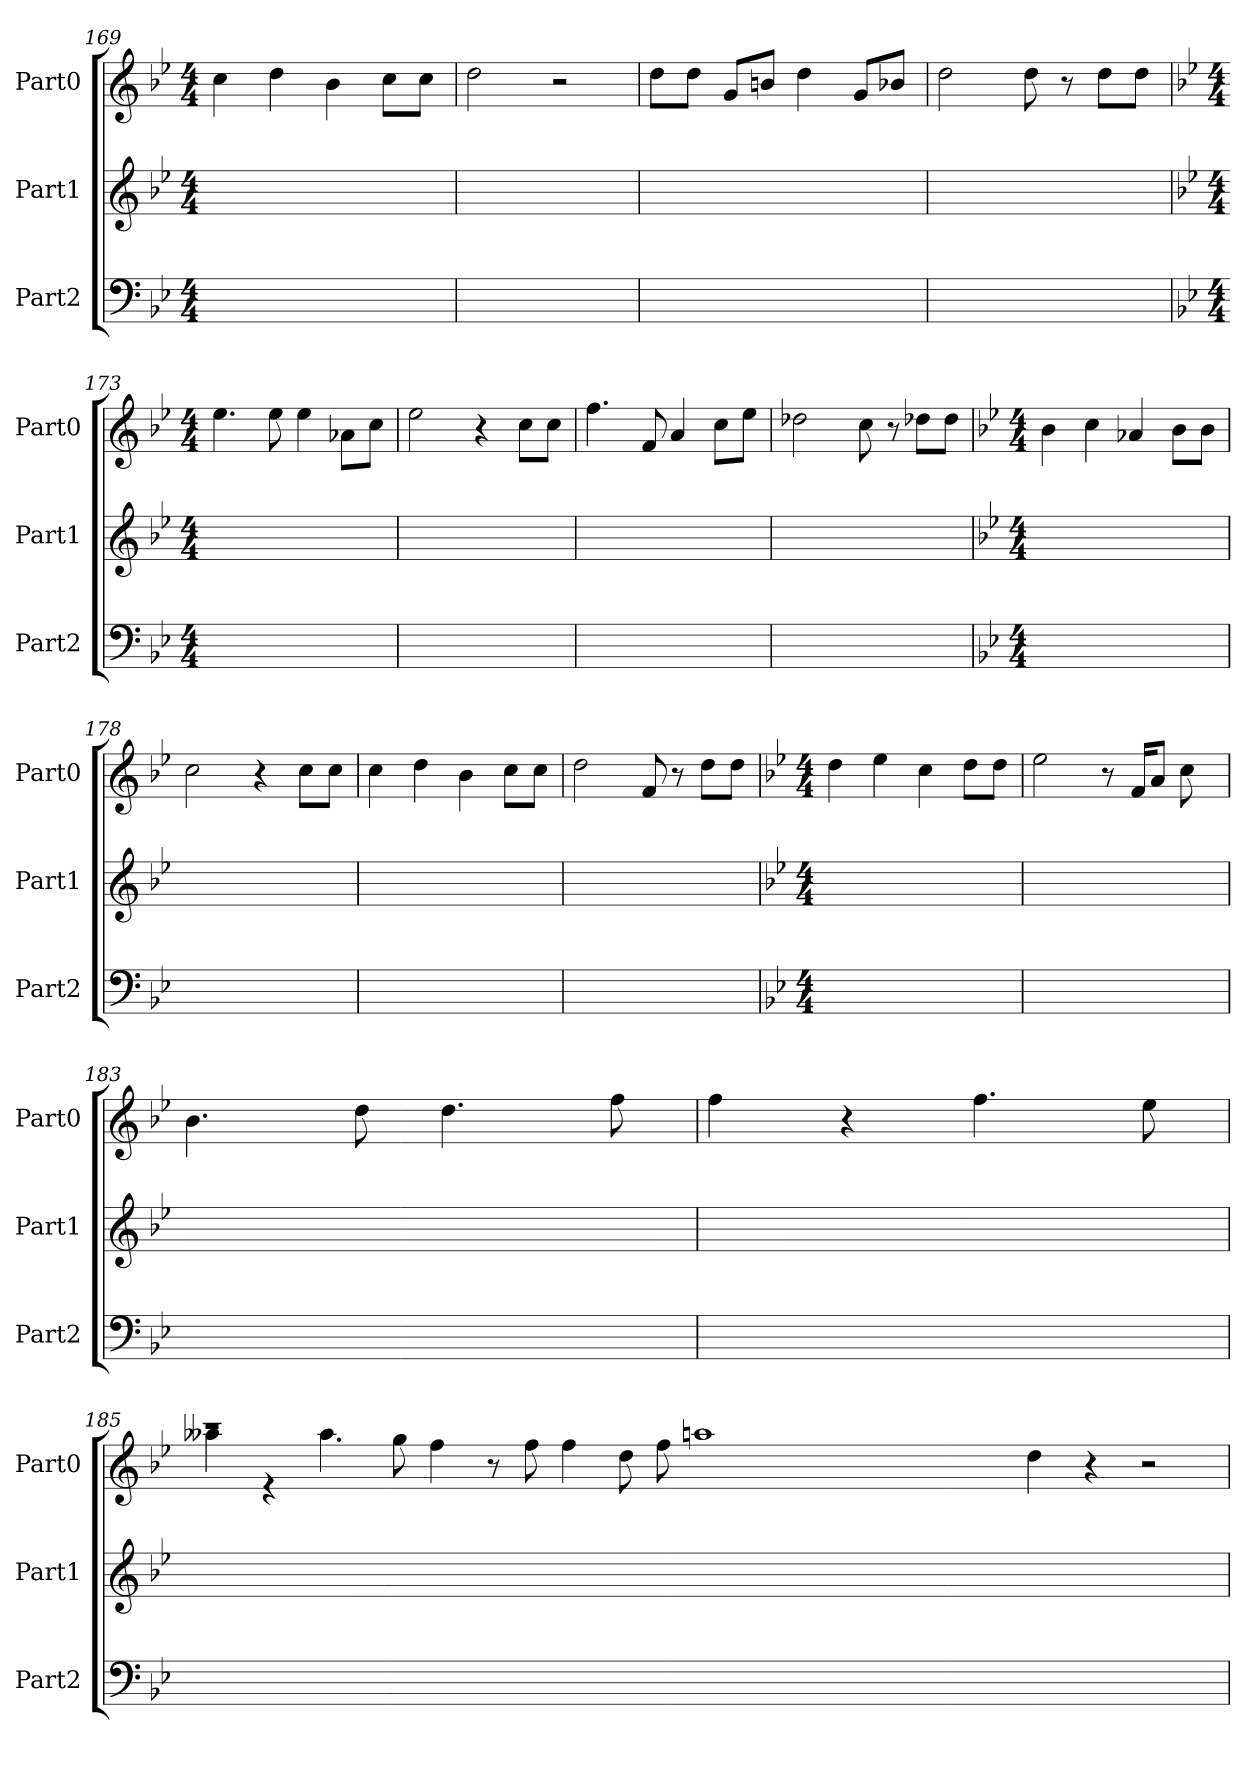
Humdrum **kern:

**kern	**kern	**kern
*part3	*part2	*part1
*staff3	*staff2	*staff1
*I"Part2	*I"Part1	*I"Part0
*I'Part2	*I'Part1	*I'Part0
!!LO:LB:g=z
*clefF4	*clefG2	*clefG2
*k[b-e-]	*k[b-e-]	*k[b-e-]
*M4/4	*M4/4	*M4/4
=169	=169	=169
1ryy	1ryy	4cc
.	.	4dd
.	.	4b-
.	.	8cc\L
.	.	8cc\J
=170	=170	=170
1ryy	1ryy	2dd
.	.	2r
=171	=171	=171
1ryy	1ryy	8dd\L
.	.	8dd\J
.	.	8g/L
.	.	8bn/J
.	.	4dd
.	.	8g/L
.	.	8b-X/J
=172	=172	=172
1ryy	1ryy	2dd
.	.	8dd
.	.	8r
.	.	8dd\L
.	.	8dd\J
!!LO:LB:g=z
=173	=173	=173
*k[b-e-]	*k[b-e-]	*k[b-e-]
*M4/4	*M4/4	*M4/4
1ryy	1ryy	4.ee-
.	.	8ee-
.	.	4ee-
.	.	8a-X\L
.	.	8cc\J
=174	=174	=174
1ryy	1ryy	2ee-
.	.	4r
.	.	8cc\L
.	.	8cc\J
=175	=175	=175
1ryy	1ryy	4.ff
.	.	8f
.	.	4a
.	.	8cc\L
.	.	8ee-\J
=176	=176	=176
1ryy	1ryy	2dd-X
.	.	8cc
.	.	8r
.	.	8dd-X\L
.	.	8dd-\J
!!LO:LB:g=z
=177	=177	=177
*k[b-e-]	*k[b-e-]	*k[b-e-]
*M4/4	*M4/4	*M4/4
1ryy	1ryy	4b-
.	.	4cc
.	.	4a-X
.	.	8b-\L
.	.	8b-\J
=178	=178	=178
1ryy	1ryy	2cc
.	.	4r
.	.	8cc\L
.	.	8cc\J
=179	=179	=179
1ryy	1ryy	4cc
.	.	4dd
.	.	4b-
.	.	8cc\L
.	.	8cc\J
=180	=180	=180
1ryy	1ryy	2dd
.	.	8f
.	.	8r
.	.	8dd\L
.	.	8dd\J
!!LO:LB:g=z
=181	=181	=181
*k[b-e-]	*k[b-e-]	*k[b-e-]
*M4/4	*M4/4	*M4/4
1ryy	1ryy	4dd
.	.	4ee-
.	.	4cc
.	.	8dd\L
.	.	8dd\J
=182	=182	=182
1ryy	1ryy	2ee-
.	.	8r
.	.	16f/KL
.	.	8a/J
.	.	8cc
.	.	16ryy
=183	=183	=183
1ryy	1ryy	4.b-
.	.	8dd
.	.	4.dd
.	.	8ff
=184	=184	=184
1ryy	1ryy	4ff
.	.	4r
.	.	4.ff
.	.	8ee-
=185	=185	=185
*	*	*^
1ryy	1ryy	1r	4aa--X
.	.	.	4r
.	.	.	4.aa--
.	.	.	8gg
00ryy	00ryy	4ryy	4ff
.	.	8ryy	8r
.	.	8ryy	8ff
.	.	4ryy	4ff
.	.	8ryy	8dd
.	.	8ryy	8ff
.	.	1aa	1ryy
.	.	4ryy	2ryy
.	.	4ryy	.
.	.	2ryy	2ryy
.	.	1ryy	4dd
.	.	.	4r
.	.	.	2r
*	*	*v	*v
=	=	=
*-	*-	*-
